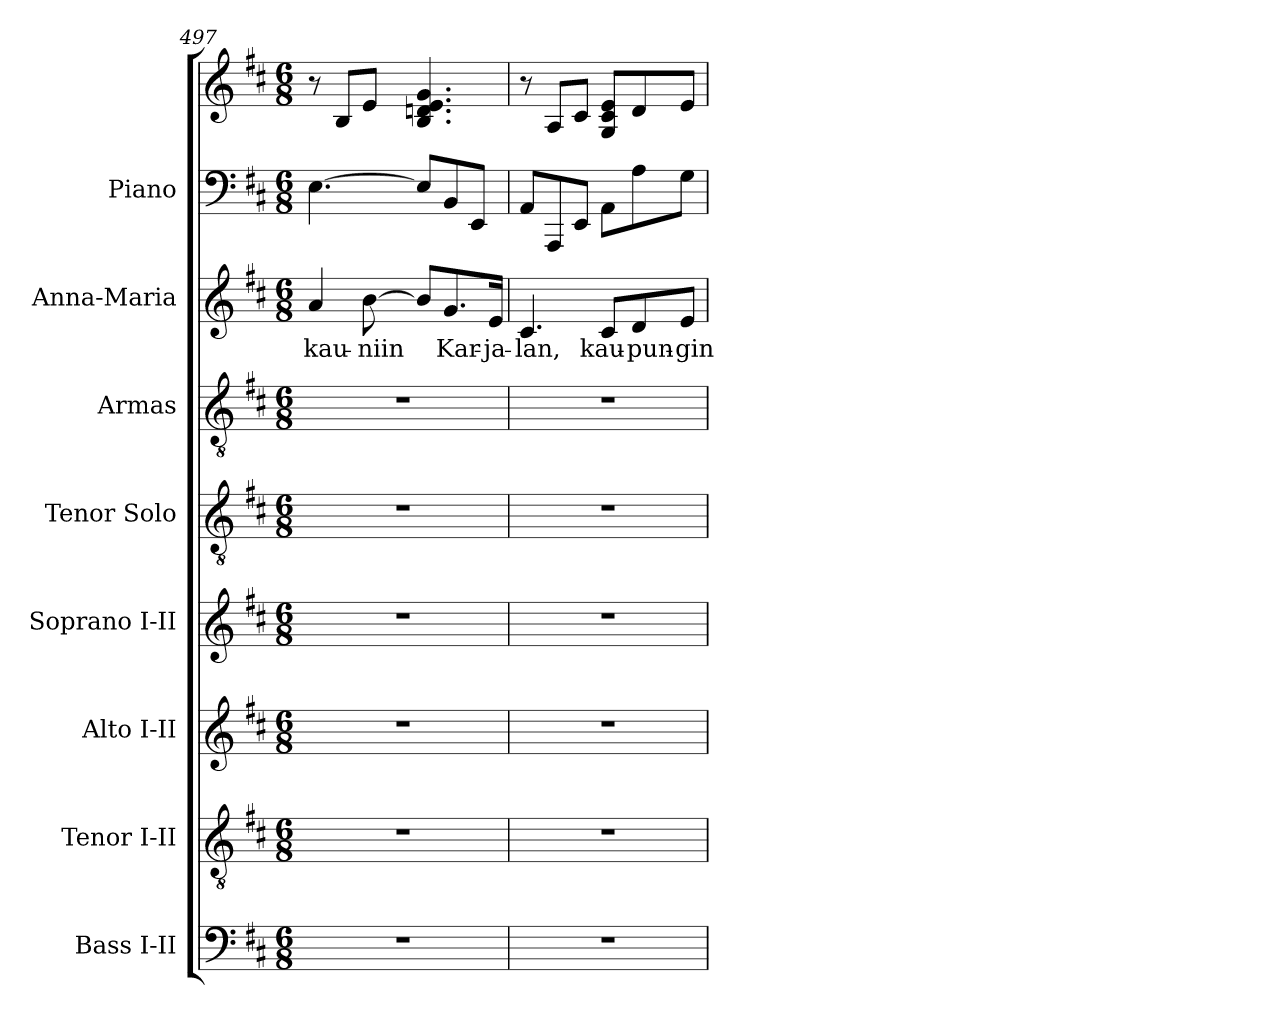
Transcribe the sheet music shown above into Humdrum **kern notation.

**kern	**kern	**kern	**kern	**kern	**kern	**kern	**text	**kern	**kern
*part8	*part7	*part6	*part5	*part4	*part3	*part2	*part2	*part1	*part1
*staff9	*staff8	*staff7	*staff6	*staff5	*staff4	*staff3	*staff3	*staff2	*staff1
*I"Bass I-II	*I"Tenor I-II	*I"Alto I-II	*I"Soprano I-II	*I"Tenor Solo	*I"Armas	*I"Anna-Maria	*	*I"Piano	*
*I'B.	*I'T.	*I'A.	*I'S.	*I'T. Solo	*I'Armas	*I'A-M	*	*I'Pno.	*
*clefF4	*clefGv2	*clefG2	*clefG2	*clefGv2	*clefGv2	*clefG2	*	*clefF4	*clefG2
*	*ITrd7c12	*	*	*ITrd7c12	*ITrd7c12	*	*	*	*
*k[f#c#]	*k[f#c#]	*k[f#c#]	*k[f#c#]	*k[f#c#]	*k[f#c#]	*k[f#c#]	*	*k[f#c#]	*k[f#c#]
*D:	*D:	*D:	*D:	*D:	*D:	*D:	*	*D:	*D:
*M6/8	*M6/8	*M6/8	*M6/8	*M6/8	*M6/8	*M6/8	*	*M6/8	*M6/8
=497	=497	=497	=497	=497	=497	=497	=497	=497	=497
!LO:N:vis=1	!LO:N:vis=1	!LO:N:vis=1	!LO:N:vis=1	!LO:N:vis=1	!LO:N:vis=1	!	!	!	!
!	!	!	!	!	!	!	!LO:LY:b:color=#000000	!	!
2.r	2.r	2.r	2.r	2.r	2.r	4ai/	kau-	[>4.Ei\	8r
.	.	.	.	.	.	.	.	.	8Bi/L
!	!	!	!	!	!	!	!LO:LY:b:color=#000000	!	!
.	.	.	.	.	.	[>8bi\	-niin	.	8ei/J
.	.	.	.	.	.	8bi/L]	.	8Ei/L]	4.Bi/ 4.dni 4.ei 4.gi
!	!	!	!	!	!	!	!LO:LY:b:color=#000000	!	!
.	.	.	.	.	.	8.gi/	Kar-	8BBi/	.
.	.	.	.	.	.	.	.	8EEi/J	.
!	!	!	!	!	!	!	!LO:LY:b:color=#000000	!	!
.	.	.	.	.	.	16ei/Jk	-ja-	.	.
=498	=498	=498	=498	=498	=498	=498	=498	=498	=498
!LO:N:vis=1	!LO:N:vis=1	!LO:N:vis=1	!LO:N:vis=1	!LO:N:vis=1	!LO:N:vis=1	!	!	!	!
!	!	!	!	!	!	!	!LO:LY:b:color=#000000	!	!
2.r	2.r	2.r	2.r	2.r	2.r	4.c#i/	-lan,	8AAi/L	8r
.	.	.	.	.	.	.	.	8AAAi/	8Ai/L
.	.	.	.	.	.	.	.	8EEi/J	8c#i/J
!	!	!	!	!	!	!	!LO:LY:b:color=#000000	!	!
.	.	.	.	.	.	8c#i/L	kau-	8AAi\L	8Gi/ 8c#i 8eiL
!	!	!	!	!	!	!	!LO:LY:b:color=#000000	!	!
.	.	.	.	.	.	8di/	-pun-	8Ai\	8di/
!	!	!	!	!	!	!	!LO:LY:b:color=#000000	!	!
.	.	.	.	.	.	8ei/J	-gin	8Gi\J	8ei/J
=	=	=	=	=	=	=	=	=	=
*-	*-	*-	*-	*-	*-	*-	*-	*-	*-
